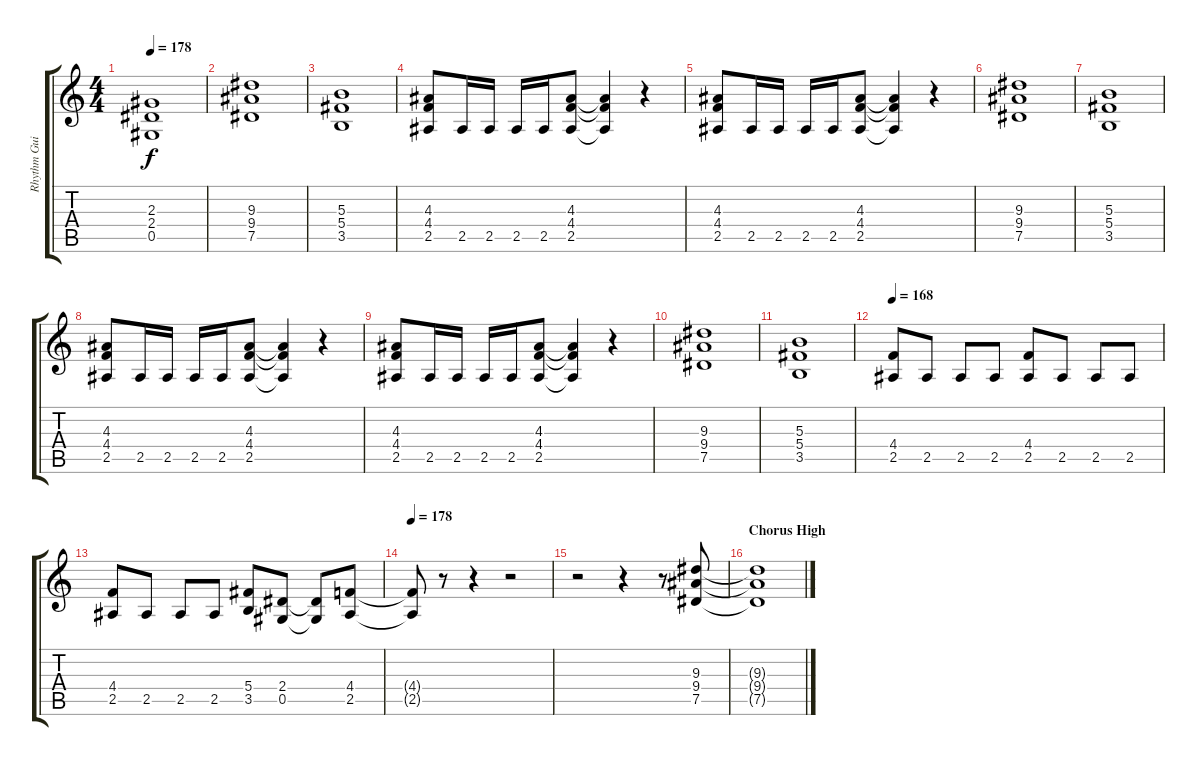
\track ("Rhythm Guitar 2 - Henjo Richter" "Rhythm Gui") {instrument overdrivenguitar}
\staff {score tabs}
\tuning (Eb4 Bb3 Gb3 Db3 Ab2 Eb2) {hide}
\ts (4 4)
\tempo 178
\clef g2
\ks c
(2.3{t} 2.4{t} 0.5{t}).1{dy f} |
(9.3 9.4 7.5).1 |
(5.3 5.4 3.5).1 |
(4.3 4.4 2.5).8 2.5.16 2.5.16 2.5.16 2.5.16 (4.3 4.4 2.5).8 (4.3{t} 4.4{t} 2.5{t}).4 r.4 |
(4.3 4.4 2.5).8 2.5.16 2.5.16 2.5.16 2.5.16 (4.3 4.4 2.5).8 (4.3{t} 4.4{t} 2.5{t}).4 r.4 |
(9.3 9.4 7.5).1 |
(5.3 5.4 3.5).1 |
(4.3 4.4 2.5).8 2.5.16 2.5.16 2.5.16 2.5.16 (4.3 4.4 2.5).8 (4.3{t} 4.4{t} 2.5{t}).4 r.4 |
(4.3 4.4 2.5).8 2.5.16 2.5.16 2.5.16 2.5.16 (4.3 4.4 2.5).8 (4.3{t} 4.4{t} 2.5{t}).4 r.4 |
(9.3 9.4 7.5).1 |
(5.3 5.4 3.5).1 |
\tempo 168
(4.4 2.5).8 2.5.8 2.5.8 2.5.8 (4.4 2.5).8 2.5.8 2.5.8 2.5.8 |
(4.4 2.5).8 2.5.8 2.5.8 2.5.8 (5.4 3.5).8 (2.4 0.5).8 (2.4{t} 0.5{t}).8 (4.4 2.5).8 |
\tempo 178
(4.4{t} 2.5{t}).8 r.8 r.4 r.2 |
r.2 r.4 r.8 (9.3 9.4 7.5).8 |
\section ("" "Chorus High")
(9.3{t} 9.4{t} 7.5{t}).1
